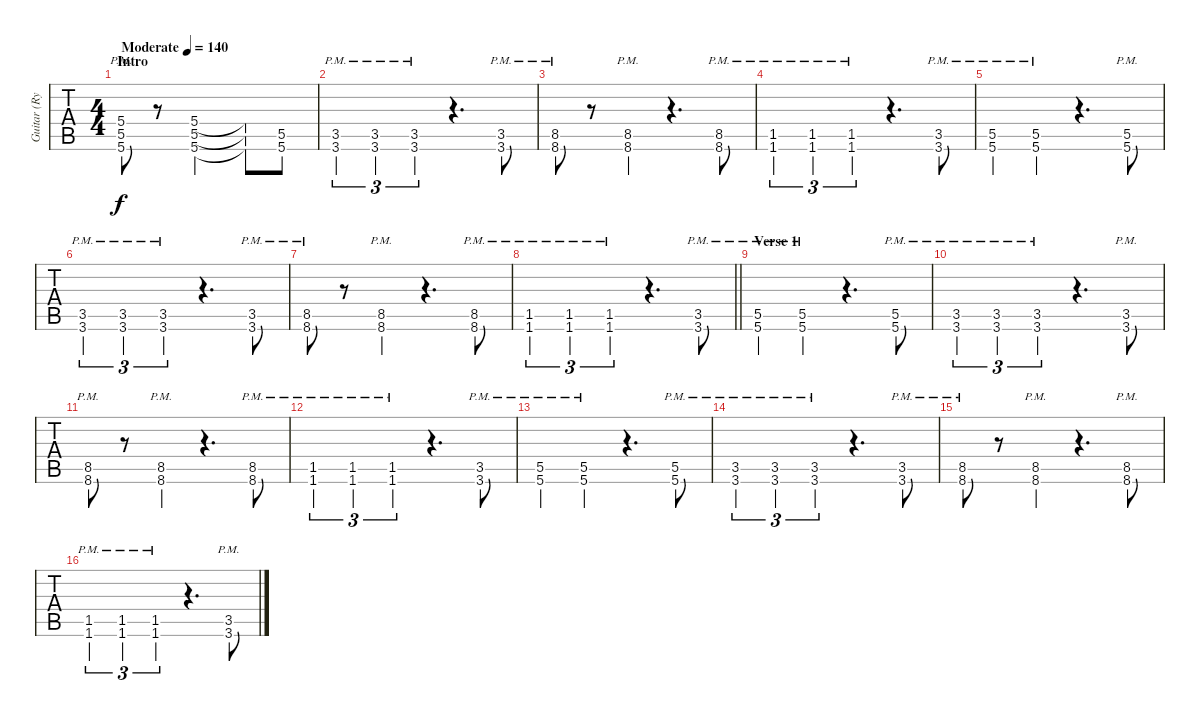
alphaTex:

\track ("Guitar (Ryan Key/ )" "Guitar (Ry") {instrument distortionguitar}
\staff {tabs}
\tuning (E4 B3 G3 D3 A2 D2) {hide}
\ts (4 4)
\section ("" "Intro")
\tempo (140 "Moderate")
\clef g2
\ks c
(5.4 5.5{pm} 5.6).8{dy f instrument distortionguitar} r.8 (5.4 5.5 5.6).2 (5.4{t} 5.5{t} 5.6{t}).8 (5.5 5.6).8 |
(3.5{pm} 3.6{pm}).4{tu (3 2)} (3.5{pm} 3.6{pm}).4{tu (3 2)} (3.5{pm} 3.6{pm}).4{tu (3 2)} r.4{d} (3.5{pm} 3.6{pm}).8 |
(8.5 8.6{pm}).8 r.8 (8.5{pm} 8.6{pm}).4 r.4{d} (8.5{pm} 8.6{pm}).8 |
(1.5{pm} 1.6{pm}).4{tu (3 2)} (1.5{pm} 1.6{pm}).4{tu (3 2)} (1.5{pm} 1.6{pm}).4{tu (3 2)} r.4{d} (3.5{pm} 3.6{pm}).8 |
(5.5{pm} 5.6{pm}).4 (5.5{pm} 5.6{pm}).4 r.4{d} (5.5{pm} 5.6{pm}).8 |
(3.5{pm} 3.6{pm}).4{tu (3 2)} (3.5{pm} 3.6{pm}).4{tu (3 2)} (3.5{pm} 3.6{pm}).4{tu (3 2)} r.4{d} (3.5{pm} 3.6{pm}).8 |
(8.5{pm} 8.6{pm}).8 r.8 (8.5{pm} 8.6{pm}).4 r.4{d} (8.5{pm} 8.6{pm}).8 |
\barLineRight lightlight
(1.5{pm} 1.6{pm}).4{tu (3 2)} (1.5{pm} 1.6{pm}).4{tu (3 2)} (1.5{pm} 1.6{pm}).4{tu (3 2)} r.4{d} (3.5{pm} 3.6{pm}).8 |
\section ("" "Verse 1")
(5.5{pm} 5.6{pm}).4 (5.5{pm} 5.6{pm}).4 r.4{d} (5.5{pm} 5.6{pm}).8 |
(3.5{pm} 3.6{pm}).4{tu (3 2)} (3.5{pm} 3.6{pm}).4{tu (3 2)} (3.5{pm} 3.6{pm}).4{tu (3 2)} r.4{d} (3.5{pm} 3.6{pm}).8 |
(8.5{pm} 8.6{pm}).8 r.8 (8.5{pm} 8.6{pm}).4 r.4{d} (8.5{pm} 8.6{pm}).8 |
(1.5{pm} 1.6{pm}).4{tu (3 2)} (1.5{pm} 1.6{pm}).4{tu (3 2)} (1.5{pm} 1.6{pm}).4{tu (3 2)} r.4{d} (3.5{pm} 3.6{pm}).8 |
(5.5{pm} 5.6{pm}).4 (5.5{pm} 5.6{pm}).4 r.4{d} (5.5{pm} 5.6{pm}).8 |
(3.5{pm} 3.6{pm}).4{tu (3 2)} (3.5{pm} 3.6{pm}).4{tu (3 2)} (3.5{pm} 3.6{pm}).4{tu (3 2)} r.4{d} (3.5{pm} 3.6{pm}).8 |
(8.5{pm} 8.6{pm}).8 r.8 (8.5{pm} 8.6{pm}).4 r.4{d} (8.5{pm} 8.6{pm}).8 |
(1.5{pm} 1.6{pm}).4{tu (3 2)} (1.5{pm} 1.6{pm}).4{tu (3 2)} (1.5{pm} 1.6{pm}).4{tu (3 2)} r.4{d} (3.5{pm} 3.6{pm}).8
